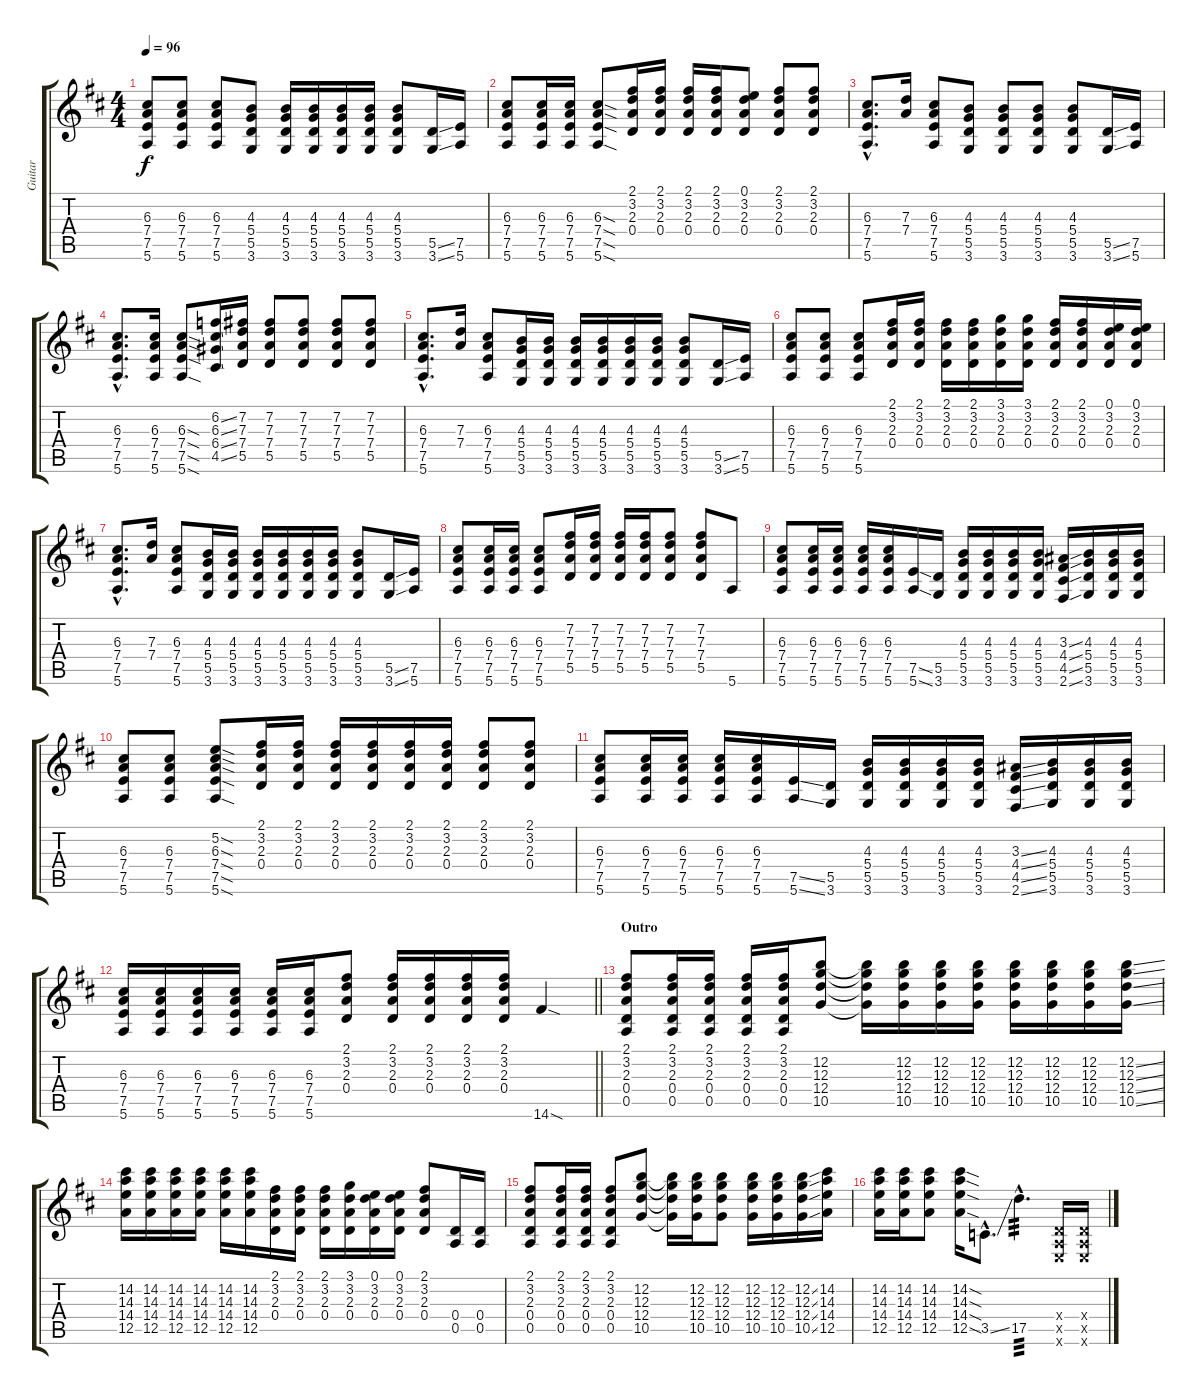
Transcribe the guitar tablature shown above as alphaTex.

\track ("Guitar" "Guitar") {instrument overdrivenguitar}
\staff {score tabs}
\tuning (E4 B3 G3 D3 A2 E2) {hide}
\ts (4 4)
\tempo 96
\clef g2
\ks d
(6.3 7.4 7.5 5.6).8{dy f} (6.3 7.4 7.5 5.6).8 (6.3 7.4 7.5 5.6).8 (4.3 5.4 5.5 3.6).8 (4.3 5.4 5.5 3.6).16 (4.3 5.4 5.5 3.6).16 (4.3 5.4 5.5 3.6).16 (4.3 5.4 5.5 3.6).16 (4.3 5.4 5.5 3.6).8 (5.5{ss} 3.6{ss}).16 (7.5 5.6).16 |
(6.3 7.4 7.5 5.6).8 (6.3 7.4 7.5 5.6).16 (6.3 7.4 7.5 5.6).16 (6.3{sod} 7.4{sod} 7.5{sod} 5.6{sod}).8 (2.1 3.2 2.3 0.4).16 (2.1 3.2 2.3 0.4).16 (2.1 3.2 2.3 0.4).16 (2.1 3.2 2.3 0.4).16 (0.1 3.2 2.3 0.4).8 (2.1 3.2 2.3 0.4).8 (2.1 3.2 2.3 0.4).8 |
(6.3{hac} 7.4{hac} 7.5{hac} 5.6{hac}).8{d} (7.3 7.4).16 (6.3 7.4 7.5 5.6).8 (4.3 5.4 5.5 3.6).8 (4.3 5.4 5.5 3.6).8 (4.3 5.4 5.5 3.6).8 (4.3 5.4 5.5 3.6).8 (5.5{ss} 3.6{ss}).16 (7.5 5.6).16 |
(6.3{hac} 7.4{hac} 7.5{hac} 5.6{hac}).8{d} (6.3 7.4 7.5 5.6).16 (6.3{sod} 7.4{sod} 7.5{sod} 5.6{sod}).8 (6.2{ss} 6.3{ss} 6.4{ss} 4.5{ss}).16 (7.2 7.3 7.4 5.5).16 (7.2 7.3 7.4 5.5).8 (7.2 7.3 7.4 5.5).8 (7.2 7.3 7.4 5.5).8 (7.2 7.3 7.4 5.5).8 |
(6.3{hac} 7.4{hac} 7.5{hac} 5.6{hac}).8{d} (7.3 7.4).16 (6.3 7.4 7.5 5.6).8 (4.3 5.4 5.5 3.6).16 (4.3 5.4 5.5 3.6).16 (4.3 5.4 5.5 3.6).16 (4.3 5.4 5.5 3.6).16 (4.3 5.4 5.5 3.6).16 (4.3 5.4 5.5 3.6).16 (4.3 5.4 5.5 3.6).8 (5.5{ss} 3.6{ss}).16 (7.5 5.6).16 |
(6.3 7.4 7.5 5.6).8 (6.3 7.4 7.5 5.6).8 (6.3 7.4 7.5 5.6).8 (2.1 3.2 2.3 0.4).16 (2.1 3.2 2.3 0.4).16 (2.1 3.2 2.3 0.4).16 (2.1 3.2 2.3 0.4).16 (3.1 3.2 2.3 0.4).16 (3.1 3.2 2.3 0.4).16 (2.1 3.2 2.3 0.4).16 (2.1 3.2 2.3 0.4).16 (0.1 3.2 2.3 0.4).16 (0.1 3.2 2.3 0.4).16 |
(6.3{hac} 7.4{hac} 7.5{hac} 5.6{hac}).8{d} (7.3 7.4).16 (6.3 7.4 7.5 5.6).8 (4.3 5.4 5.5 3.6).16 (4.3 5.4 5.5 3.6).16 (4.3 5.4 5.5 3.6).16 (4.3 5.4 5.5 3.6).16 (4.3 5.4 5.5 3.6).16 (4.3 5.4 5.5 3.6).16 (4.3 5.4 5.5 3.6).8 (5.5{ss} 3.6{ss}).16 (7.5 5.6).16 |
(6.3 7.4 7.5 5.6).8 (6.3 7.4 7.5 5.6).16 (6.3 7.4 7.5 5.6).16 (6.3 7.4 7.5 5.6).8 (7.2 7.3 7.4 5.5).16 (7.2 7.3 7.4 5.5).16 (7.2 7.3 7.4 5.5).16 (7.2 7.3 7.4 5.5).16 (7.2 7.3 7.4 5.5).8 (7.2 7.3 7.4 5.5).8 5.6.8 |
(6.3 7.4 7.5 5.6).8 (6.3 7.4 7.5 5.6).16 (6.3 7.4 7.5 5.6).16 (6.3 7.4 7.5 5.6).16 (6.3 7.4 7.5 5.6).16 (7.5{ss} 5.6{ss}).16 (5.5 3.6).16 (4.3 5.4 5.5 3.6).16 (4.3 5.4 5.5 3.6).16 (4.3 5.4 5.5 3.6).16 (4.3 5.4 5.5 3.6).16 (3.3{ss} 4.4{ss} 4.5{ss} 2.6{ss}).16 (4.3 5.4 5.5 3.6).16 (4.3 5.4 5.5 3.6).16 (4.3 5.4 5.5 3.6).16 |
(6.3 7.4 7.5 5.6).8 (6.3 7.4 7.5 5.6).8 (5.2{sod} 6.3{sod} 7.4{sod} 7.5{sod} 5.6{sod}).8 (2.1 3.2 2.3 0.4).16 (2.1 3.2 2.3 0.4).16 (2.1 3.2 2.3 0.4).16 (2.1 3.2 2.3 0.4).16 (2.1 3.2 2.3 0.4).16 (2.1 3.2 2.3 0.4).16 (2.1 3.2 2.3 0.4).8 (2.1 3.2 2.3 0.4).8 |
(6.3 7.4 7.5 5.6).8 (6.3 7.4 7.5 5.6).16 (6.3 7.4 7.5 5.6).16 (6.3 7.4 7.5 5.6).16 (6.3 7.4 7.5 5.6).16 (7.5{ss} 5.6{ss}).16 (5.5 3.6).16 (4.3 5.4 5.5 3.6).16 (4.3 5.4 5.5 3.6).16 (4.3 5.4 5.5 3.6).16 (4.3 5.4 5.5 3.6).16 (3.3{ss} 4.4{ss} 4.5{ss} 2.6{ss}).16 (4.3 5.4 5.5 3.6).16 (4.3 5.4 5.5 3.6).16 (4.3 5.4 5.5 3.6).16 |
\barLineRight lightlight
(6.3 7.4 7.5 5.6).16 (6.3 7.4 7.5 5.6).16 (6.3 7.4 7.5 5.6).16 (6.3 7.4 7.5 5.6).16 (6.3 7.4 7.5 5.6).16 (6.3 7.4 7.5 5.6).16 (2.1 3.2 2.3 0.4).8 (2.1 3.2 2.3 0.4).16 (2.1 3.2 2.3 0.4).16 (2.1 3.2 2.3 0.4).16 (2.1 3.2 2.3 0.4).16 14.6{sod}.4 |
\section ("" "Outro")
(2.1 3.2 2.3 0.4 0.5).8 (2.1 3.2 2.3 0.4 0.5).16 (2.1 3.2 2.3 0.4 0.5).16 (2.1 3.2 2.3 0.4 0.5).16 (2.1 3.2 2.3 0.4 0.5).16 (12.2 12.3 12.4 10.5).8 (12.2{t} 12.3{t} 12.4{t} 10.5{t}).16 (12.2 12.3 12.4 10.5).16 (12.2 12.3 12.4 10.5).16 (12.2 12.3 12.4 10.5).16 (12.2 12.3 12.4 10.5).16 (12.2 12.3 12.4 10.5).16 (12.2 12.3 12.4 10.5).16 (12.2{ss} 12.3{ss} 12.4{ss} 10.5{ss}).16 |
(14.2 14.3 14.4 12.5).16 (14.2 14.3 14.4 12.5).16 (14.2 14.3 14.4 12.5).16 (14.2 14.3 14.4 12.5).16 (14.2 14.3 14.4 12.5).16 (14.2 14.3 14.4 12.5).16 (2.1 3.2 2.3 0.4).16 (2.1 3.2 2.3 0.4).16 (2.1 3.2 2.3 0.4).16 (3.1 3.2 2.3 0.4).16 (0.1 3.2 2.3 0.4).16 (0.1 3.2 2.3 0.4).16 (2.1 3.2 2.3 0.4).8 (0.4 0.5).16 (0.4 0.5).16 |
(2.1 3.2 2.3 0.4 0.5).8 (2.1 3.2 2.3 0.4 0.5).16 (2.1 3.2 2.3 0.4 0.5).16 (2.1 3.2 2.3 0.4 0.5).8 (12.2 12.3 12.4 10.5).8 (12.2{t} 12.3{t} 12.4{t} 10.5{t}).16 (12.2 12.3 12.4 10.5).16 (12.2 12.3 12.4 10.5).8 (12.2 12.3 12.4 10.5).16 (12.2 12.3 12.4 10.5).16 (12.2{ss} 12.3{ss} 12.4{ss} 10.5{ss}).16 (14.2 14.3 14.4 12.5).16 |
(14.2 14.3 14.4 12.5).16 (14.2 14.3 14.4 12.5).16 (14.2 14.3 14.4 12.5).8 (14.2{sod} 14.3{sod} 14.4{sod} 12.5{sod}).16 3.5{ss hac}.8{d} 17.5{hac}.4{d tp 3} (0.4{x} 0.5{x} 0.6{x}).16 (0.4{x} 0.5{x} 0.6{x}).16
